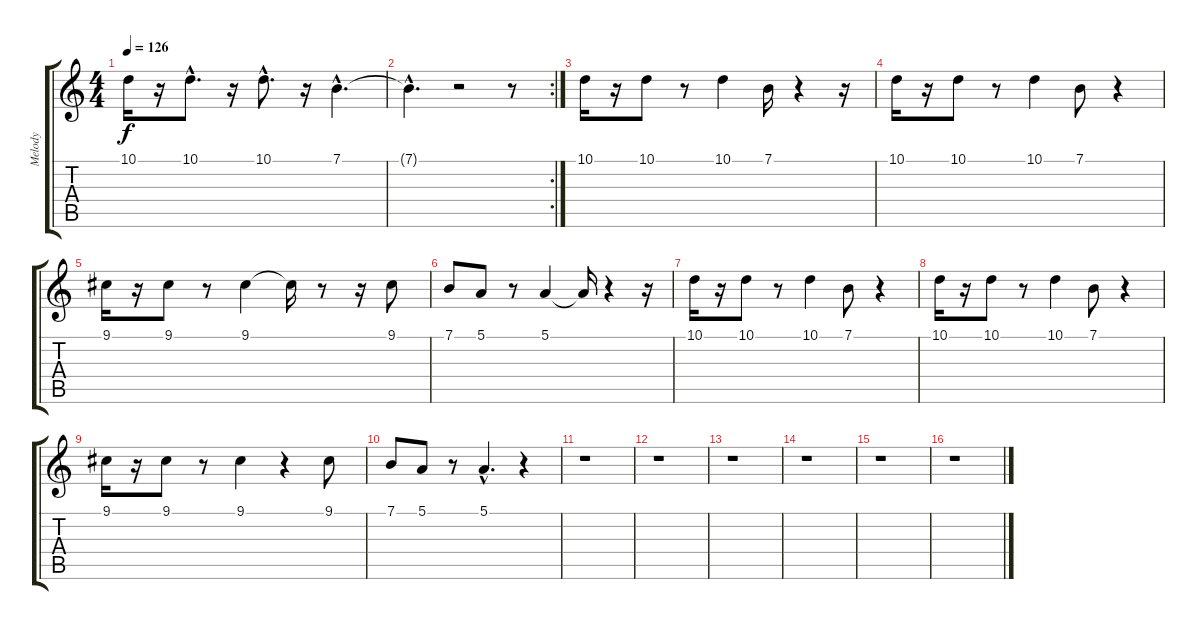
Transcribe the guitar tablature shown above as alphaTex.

\track ("Melody  " "Melody  ") {instrument altosax}
\staff {score tabs}
\tuning (E4 B3 G3 D3 A2 E2) {hide}
\ts (4 4)
\tempo 126
\clef g2
\ks c
10.1.16{dy f} r.16 10.1{hac}.8{d} r.16 10.1{hac}.8{d} r.16 7.1{hac}.4{d} |
\rc 2
7.1{hac t}.4{d} r.2 r.8 |
10.1.16 r.16 10.1.8 r.8 10.1.4 7.1.16 r.4 r.16 |
10.1.16 r.16 10.1.8 r.8 10.1.4 7.1.8 r.4 |
9.1.16 r.16 9.1.8 r.8 9.1.4 9.1{t}.16 r.8 r.16 9.1.8 |
7.1.8 5.1.8 r.8 5.1.4 5.1{t}.16 r.4 r.16 |
10.1.16 r.16 10.1.8 r.8 10.1.4 7.1.8 r.4 |
10.1.16 r.16 10.1.8 r.8 10.1.4 7.1.8 r.4 |
9.1.16 r.16 9.1.8 r.8 9.1.4 r.4 9.1.8 |
7.1.8 5.1.8 r.8 5.1{hac}.4{d} r.4 |
r.1 |
r.1 |
r.1 |
r.1 |
r.1 |
r.1
